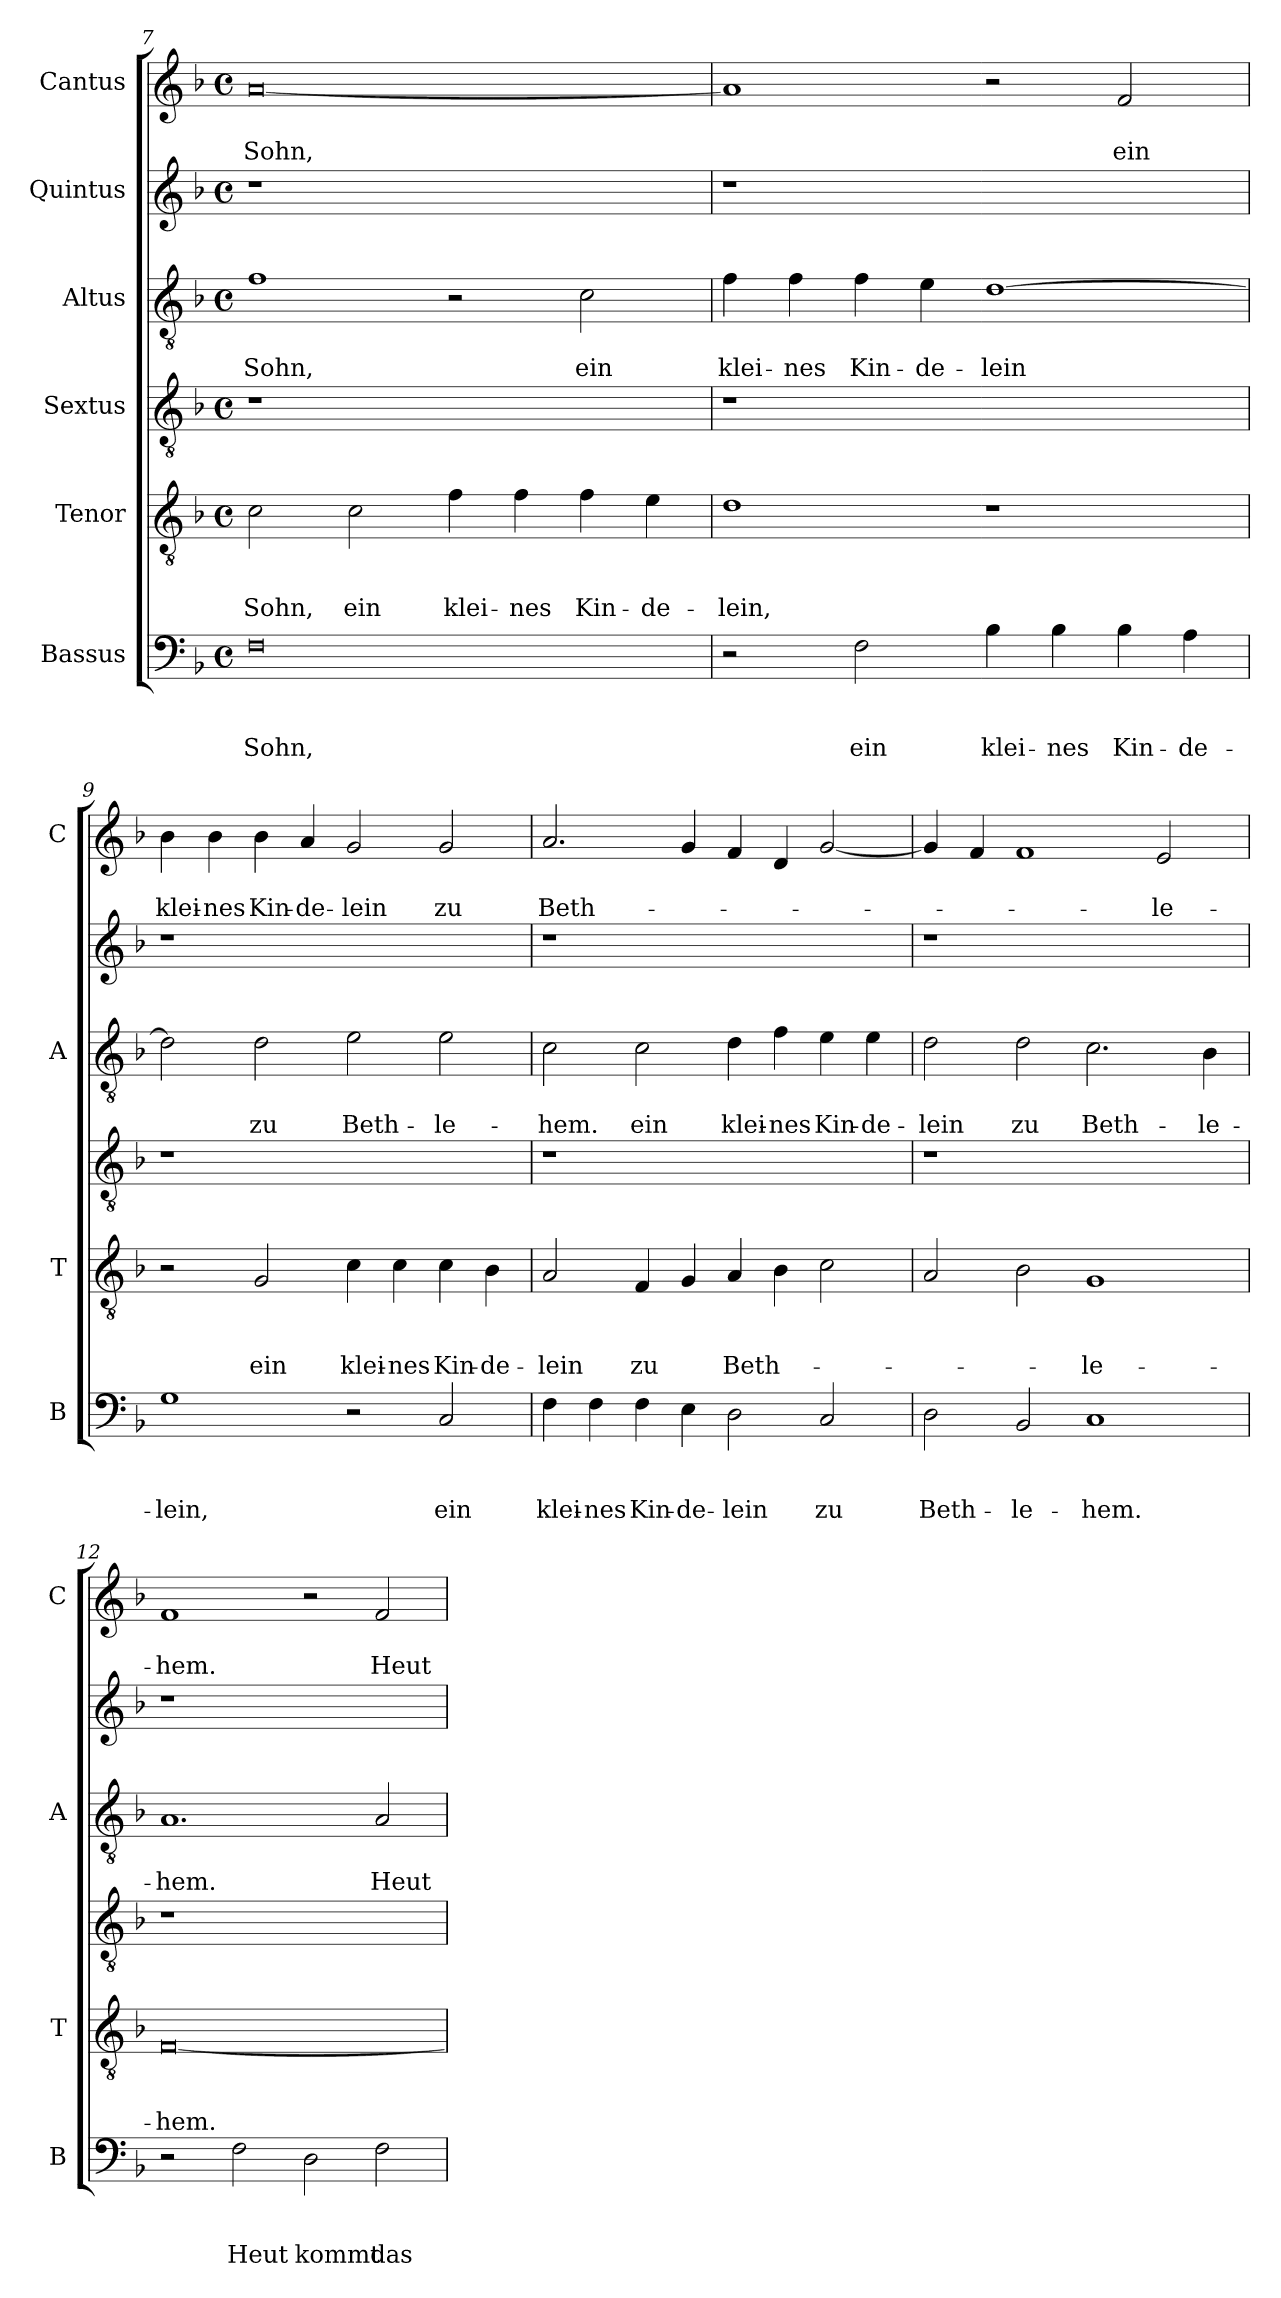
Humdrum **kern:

**kern	**text	**text	**text	**kern	**text	**text	**text	**kern	**kern	**text	**text	**kern	**kern	**text	**text
*part6	*part6	*part6	*part6	*part5	*part5	*part5	*part5	*part4	*part3	*part3	*part3	*part2	*part1	*part1	*part1
*staff6	*staff6	*staff6	*staff6	*staff5	*staff5	*staff5	*staff5	*staff4	*staff3	*staff3	*staff3	*staff2	*staff1	*staff1	*staff1
*I"Bassus	*	*	*	*I"Tenor	*	*	*	*I"Sextus	*I"Altus	*	*	*I"Quintus	*I"Cantus	*	*
*I'B	*	*	*	*I'T	*	*	*	*	*I'A	*	*	*	*I'C	*	*
*clefF4	*	*	*	*clefGv2	*	*	*	*clefGv2	*clefGv2	*	*	*clefG2	*clefG2	*	*
*k[b-]	*	*	*	*k[b-]	*	*	*	*k[b-]	*k[b-]	*	*	*k[b-]	*k[b-]	*	*
*F:	*	*	*	*F:	*	*	*	*F:	*F:	*	*	*F:	*F:	*	*
*M4/4	*	*	*	*M4/4	*	*	*	*M4/4	*M4/4	*	*	*M4/4	*M4/4	*	*
*met(c)	*	*	*	*met(c)	*	*	*	*met(c)	*met(c)	*	*	*met(c)	*met(c)	*	*
=7	=7	=7	=7	=7	=7	=7	=7	=7	=7	=7	=7	=7	=7	=7	=7
!	!	!	!LO:LY:b	!	!	!	!LO:LY:b	!	!	!	!LO:LY:b	!	!	!	!LO:LY:b
0F	.	.	Sohn,	2c\	.	.	Sohn,	1r	1f	.	Sohn,	1r	[0a	.	Sohn,
!	!	!	!	!	!	!	!LO:LY:b	!	!	!	!	!	!	!	!
.	.	.	.	2c\	.	.	ein	.	.	.	.	.	.	.	.
!	!	!	!	!	!	!	!LO:LY:b	!	!	!	!	!	!	!	!
.	.	.	.	4f\	.	.	klei-	1ryy	2r	.	.	1ryy	.	.	.
!	!	!	!	!	!	!	!LO:LY:b	!	!	!	!	!	!	!	!
.	.	.	.	4f\	.	.	-nes	.	.	.	.	.	.	.	.
!	!	!	!	!	!	!	!LO:LY:b	!	!	!	!LO:LY:b	!	!	!	!
.	.	.	.	4f\	.	.	Kin-	.	2c\	.	ein	.	.	.	.
!	!	!	!	!	!	!	!LO:LY:b	!	!	!	!	!	!	!	!
.	.	.	.	4e\	.	.	-de-	.	.	.	.	.	.	.	.
=8	=8	=8	=8	=8	=8	=8	=8	=8	=8	=8	=8	=8	=8	=8	=8
!	!	!	!	!	!	!	!LO:LY:b	!	!	!	!LO:LY:b	!	!	!	!
2r	.	.	.	1d	.	.	-lein,	1r	4f\	.	klei-	1r	1a]	.	.
!	!	!	!	!	!	!	!	!	!	!	!LO:LY:b	!	!	!	!
.	.	.	.	.	.	.	.	.	4f\	.	-nes	.	.	.	.
!	!	!	!LO:LY:b	!	!	!	!	!	!	!	!LO:LY:b	!	!	!	!
2F\	.	.	ein	.	.	.	.	.	4f\	.	Kin-	.	.	.	.
!	!	!	!	!	!	!	!	!	!	!	!LO:LY:b	!	!	!	!
.	.	.	.	.	.	.	.	.	4e\	.	-de-	.	.	.	.
!	!	!	!LO:LY:b	!	!	!	!	!	!	!	!LO:LY:b	!	!	!	!
4B-\	.	.	klei-	1r	.	.	.	1ryy	[1d	.	-lein	1ryy	2r	.	.
!	!	!	!LO:LY:b	!	!	!	!	!	!	!	!	!	!	!	!
4B-\	.	.	-nes	.	.	.	.	.	.	.	.	.	.	.	.
!	!	!	!LO:LY:b	!	!	!	!	!	!	!	!	!	!	!	!LO:LY:b
4B-\	.	.	Kin-	.	.	.	.	.	.	.	.	.	2f/	.	ein
!	!	!	!LO:LY:b	!	!	!	!	!	!	!	!	!	!	!	!
4A\	.	.	-de-	.	.	.	.	.	.	.	.	.	.	.	.
=9	=9	=9	=9	=9	=9	=9	=9	=9	=9	=9	=9	=9	=9	=9	=9
!	!	!	!LO:LY:b	!	!	!	!	!	!	!	!	!	!	!	!LO:LY:b
1G	.	.	-lein,	2r	.	.	.	1r	2d\]	.	.	1r	4b-\	.	klei-
!	!	!	!	!	!	!	!	!	!	!	!	!	!	!	!LO:LY:b
.	.	.	.	.	.	.	.	.	.	.	.	.	4b-\	.	-nes
!	!	!	!	!	!	!	!LO:LY:b	!	!	!	!LO:LY:b	!	!	!	!LO:LY:b
.	.	.	.	2G/	.	.	ein	.	2d\	.	zu	.	4b-\	.	Kin-
!	!	!	!	!	!	!	!	!	!	!	!	!	!	!	!LO:LY:b
.	.	.	.	.	.	.	.	.	.	.	.	.	4a/	.	-de-
!	!	!	!	!	!	!	!LO:LY:b	!	!	!	!LO:LY:b	!	!	!	!LO:LY:b
2r	.	.	.	4c\	.	.	klei-	1ryy	2e\	.	Beth-	1ryy	2g/	.	-lein
!	!	!	!	!	!	!	!LO:LY:b	!	!	!	!	!	!	!	!
.	.	.	.	4c\	.	.	-nes	.	.	.	.	.	.	.	.
!	!	!	!LO:LY:b	!	!	!	!LO:LY:b	!	!	!	!LO:LY:b	!	!	!	!LO:LY:b
2C/	.	.	ein	4c\	.	.	Kin-	.	2e\	.	-le-	.	2g/	.	zu
!	!	!	!	!	!	!	!LO:LY:b	!	!	!	!	!	!	!	!
.	.	.	.	4B-\	.	.	-de-	.	.	.	.	.	.	.	.
!!LO:LB:g=z
=10	=10	=10	=10	=10	=10	=10	=10	=10	=10	=10	=10	=10	=10	=10	=10
!	!	!	!LO:LY:b	!	!	!	!LO:LY:b	!	!	!	!LO:LY:b	!	!	!	!LO:LY:b
4F\	.	.	klei-	2A/	.	.	-lein	1r	2c\	.	-hem.	1r	2.a/	.	Beth-
!	!	!	!LO:LY:b	!	!	!	!	!	!	!	!	!	!	!	!
4F\	.	.	-nes	.	.	.	.	.	.	.	.	.	.	.	.
!	!	!	!LO:LY:b	!	!	!	!LO:LY:b	!	!	!	!LO:LY:b	!	!	!	!
4F\	.	.	Kin-	4F/	.	.	zu	.	2c\	.	ein	.	.	.	.
!	!	!	!LO:LY:b	!	!	!	!	!	!	!	!	!	!	!	!
4E\	.	.	-de-	4G/	.	.	.	.	.	.	.	.	4g/	.	.
!	!	!	!LO:LY:b	!	!	!	!LO:LY:b	!	!	!	!LO:LY:b	!	!	!	!
2D\	.	.	-lein	4A/	.	.	Beth-	1ryy	4d\	.	klei-	1ryy	4f/	.	.
!	!	!	!	!	!	!	!	!	!	!	!LO:LY:b	!	!	!	!
.	.	.	.	4B-\	.	.	.	.	4f\	.	-nes	.	4d/	.	.
!	!	!	!LO:LY:b	!	!	!	!	!	!	!	!LO:LY:b	!	!	!	!
2C/	.	.	zu	2c\	.	.	.	.	4e\	.	Kin-	.	[2g/	.	.
!	!	!	!	!	!	!	!	!	!	!	!LO:LY:b	!	!	!	!
.	.	.	.	.	.	.	.	.	4e\	.	-de-	.	.	.	.
=11	=11	=11	=11	=11	=11	=11	=11	=11	=11	=11	=11	=11	=11	=11	=11
!	!	!	!LO:LY:b	!	!	!	!	!	!	!	!LO:LY:b	!	!	!	!
2D\	.	.	Beth-	2A/	.	.	.	1r	2d\	.	-lein	1r	4g/]	.	.
.	.	.	.	.	.	.	.	.	.	.	.	.	4f/	.	.
!	!	!	!LO:LY:b	!	!	!	!	!	!	!	!LO:LY:b	!	!	!	!
2BB-/	.	.	-le-	2B-\	.	.	.	.	2d\	.	zu	.	1f	.	.
!	!	!	!LO:LY:b	!	!	!	!LO:LY:b	!	!	!	!LO:LY:b	!	!	!	!
1C	.	.	-hem.	1G	.	.	-le-	1ryy	2.c\	.	Beth-	1ryy	.	.	.
!	!	!	!	!	!	!	!	!	!	!	!	!	!	!	!LO:LY:b
.	.	.	.	.	.	.	.	.	.	.	.	.	2e/	.	-le-
!	!	!	!	!	!	!	!	!	!	!	!LO:LY:b	!	!	!	!
.	.	.	.	.	.	.	.	.	4B-\	.	-le-	.	.	.	.
=12	=12	=12	=12	=12	=12	=12	=12	=12	=12	=12	=12	=12	=12	=12	=12
!	!	!	!	!	!	!	!LO:LY:b	!	!	!	!LO:LY:b	!	!	!	!LO:LY:b
2r	.	.	.	[0F	.	.	-hem.	1r	1.A	.	-hem.	1r	1f	.	-hem.
!	!	!	!LO:LY:b	!	!	!	!	!	!	!	!	!	!	!	!
2F\	.	.	Heut	.	.	.	.	.	.	.	.	.	.	.	.
!	!	!	!LO:LY:b	!	!	!	!	!	!	!	!	!	!	!	!
2D\	.	.	kommt	.	.	.	.	1ryy	.	.	.	1ryy	2r	.	.
!	!	!	!LO:LY:b	!	!	!	!	!	!	!	!LO:LY:b	!	!	!	!LO:LY:b
2F\	.	.	das	.	.	.	.	.	2A/	.	Heut	.	2f/	.	Heut
=	=	=	=	=	=	=	=	=	=	=	=	=	=	=	=
*-	*-	*-	*-	*-	*-	*-	*-	*-	*-	*-	*-	*-	*-	*-	*-
